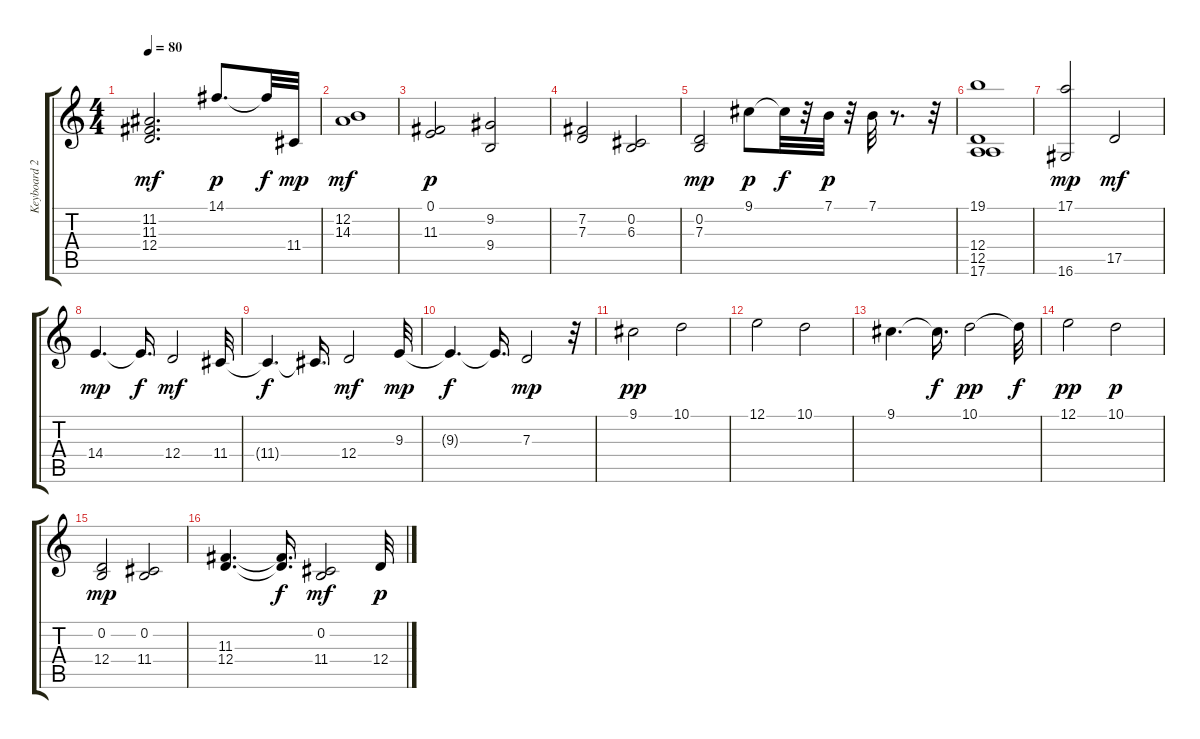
\track ("Keyboard 2" "Keyboard 2") {instrument piccolo}
\staff {score tabs}
\tuning (E4 B3 G3 D3 A2 E2) {hide}
\ts (4 4)
\tempo 80
\clef g2
\ks c
(11.2 11.3 12.4).2{d dy mf} 14.1.8{d dy p} 14.1{t}.32{dy f} 11.4.32{dy mp} |
(12.2 14.3).1{dy mf} |
(0.1 11.3).2{dy p} (9.2 9.4).2 |
(7.2 7.3).2 (0.2 6.3).2 |
(0.2 7.3).2{dy mp} 9.1.8{dy p} 9.1{t}.32{dy f} r.32 7.1.32{dy p} r.32 7.1.32 r.8{d} r.32 |
(19.1 12.4 12.5 17.6).1 |
(17.1 16.6).2{dy mp} 17.5.2{dy mf} |
14.4.4{d dy mp} 14.4{t}.16{d dy f} 12.4.2{dy mf} 11.4.32 |
11.4{t}.4{d dy f} 11.4{t}.16{d} 12.4.2{dy mf} 9.3.32{dy mp} |
9.3{t}.4{d dy f} 9.3{t}.16{d} 7.3.2{dy mp} r.32 |
9.1.2{dy pp} 10.1.2 |
12.1.2 10.1.2 |
9.1.4{d} 9.1{t}.16{d dy f} 10.1.2{dy pp} 10.1{t}.32{dy f} |
12.1.2{dy pp} 10.1.2{dy p} |
(0.2 12.4).2{dy mp} (0.2 11.4).2 |
(11.3 12.4).4{d} (11.3{t} 12.4{t}).16{d dy f} (0.2 11.4).2{dy mf} 12.4.32{dy p}
